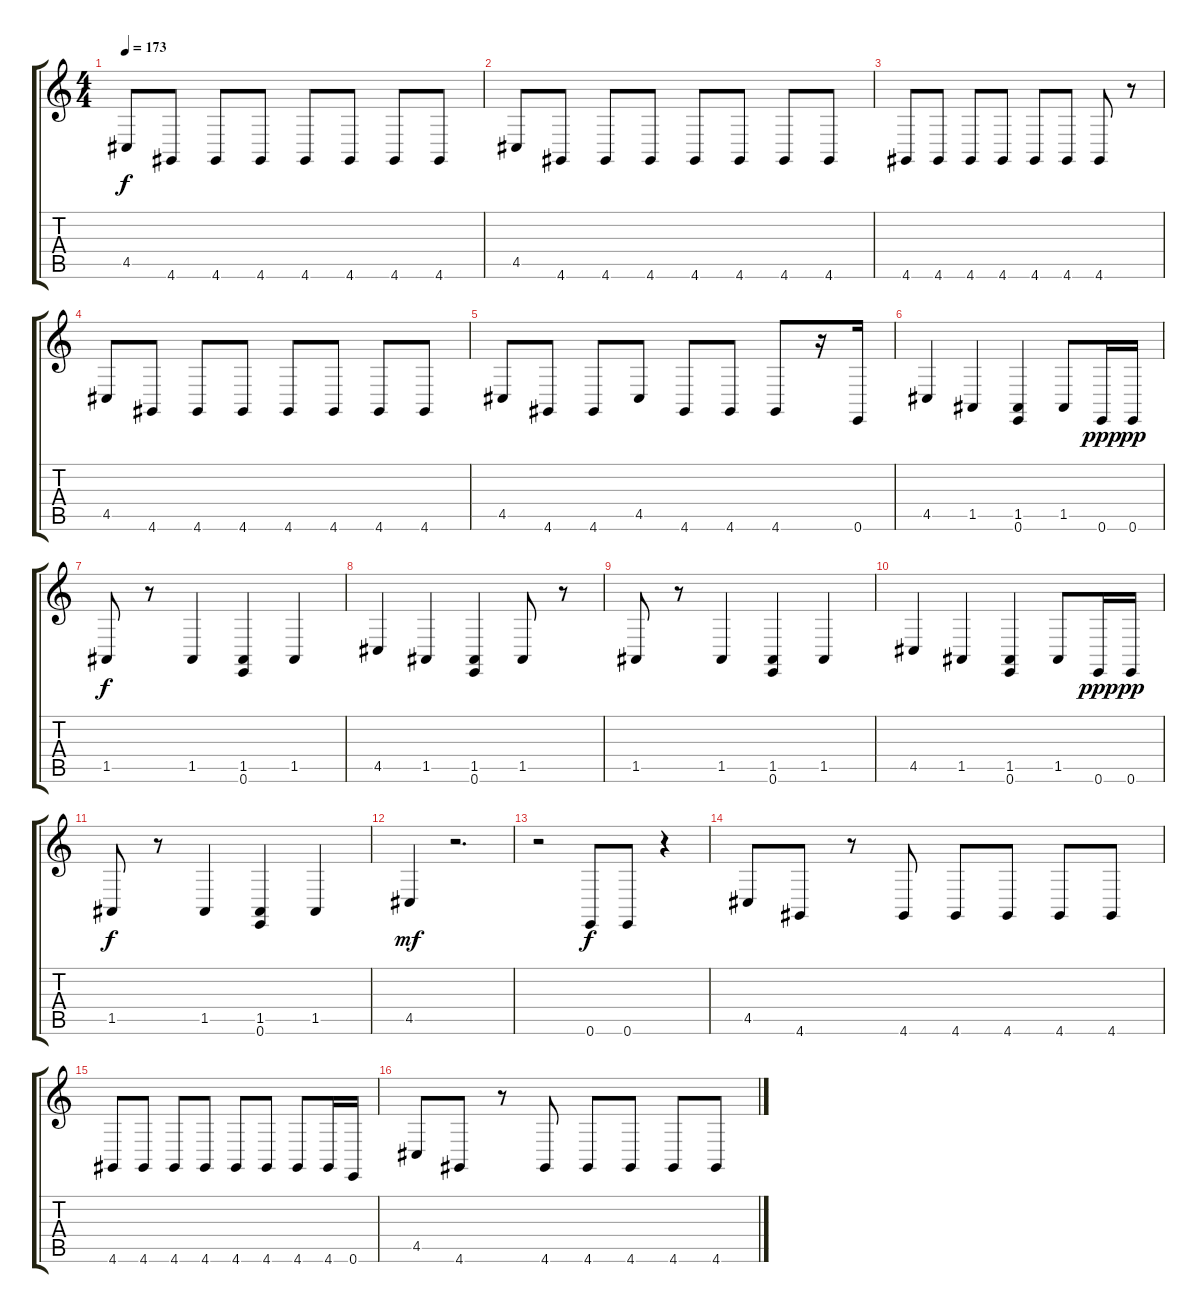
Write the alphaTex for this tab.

\track "" {instrument acousticgrandpiano}
\staff {score tabs}
\tuning (E4 B3 G3 D3 A2 E2) {hide}
\ts (4 4)
\tempo 173
\clef g2
\ks c
4.5.8{dy f} 4.6.8 4.6.8 4.6.8 4.6.8 4.6.8 4.6.8 4.6.8 |
4.5.8 4.6.8 4.6.8 4.6.8 4.6.8 4.6.8 4.6.8 4.6.8 |
4.6.8 4.6.8 4.6.8 4.6.8 4.6.8 4.6.8 4.6.8 r.8 |
4.5.8 4.6.8 4.6.8 4.6.8 4.6.8 4.6.8 4.6.8 4.6.8 |
4.5.8 4.6.8 4.6.8 4.5.8 4.6.8 4.6.8 4.6.8 r.16 0.6.16 |
4.5.4 1.5.4 (1.5 0.6).4 1.5.8 0.6.16{dy ppp} 0.6.16{dy pp} |
1.5.8{dy f} r.8 1.5.4 (1.5 0.6).4 1.5.4 |
4.5.4 1.5.4 (1.5 0.6).4 1.5.8 r.8 |
1.5.8 r.8 1.5.4 (1.5 0.6).4 1.5.4 |
4.5.4 1.5.4 (1.5 0.6).4 1.5.8 0.6.16{dy ppp} 0.6.16{dy pp} |
1.5.8{dy f} r.8 1.5.4 (1.5 0.6).4 1.5.4 |
4.5.4{dy mf} r.2{d} |
r.2 0.6.8{dy f} 0.6.8 r.4 |
4.5.8 4.6.8 r.8 4.6.8 4.6.8 4.6.8 4.6.8 4.6.8 |
4.6.8 4.6.8 4.6.8 4.6.8 4.6.8 4.6.8 4.6.8 4.6.16 0.6.16 |
4.5.8 4.6.8 r.8 4.6.8 4.6.8 4.6.8 4.6.8 4.6.8
